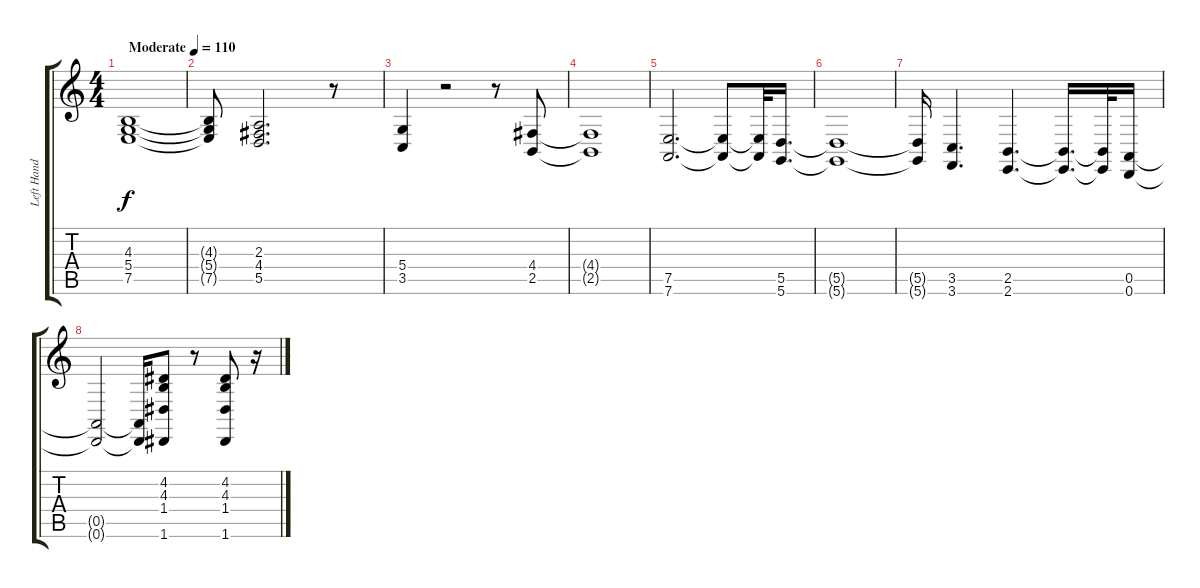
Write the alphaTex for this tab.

\track ("Left Hand" "Left Hand") {instrument acousticgrandpiano}
\staff {score tabs}
\tuning (E4 B3 G3 D3 A2 D2) {hide}
\ts (4 4)
\tempo (110 "Moderate")
\clef g2
\ks c
(4.3 5.4 7.5).1{dy f instrument acousticgrandpiano} |
(4.3{t} 5.4{t} 7.5{t}).8 (2.3 4.4 5.5).2{d} r.8 |
(5.4 3.5).4 r.2 r.8 (4.4 2.5).8 |
(4.4{t} 2.5{t}).1 |
(7.5 7.6).2{d} (7.5{t} 7.6{t}).8 (7.5{t} 7.6{t}).32 (5.5 5.6).16{d} |
(5.5{t} 5.6{t}).1 |
(5.5{t} 5.6{t}).16 (3.5 3.6).4{d} (2.5 2.6).4{d} (2.5{t} 2.6{t}).16{d} (2.5{t} 2.6{t}).32 (0.5 0.6).16 |
(0.5{t} 0.6{t}).2 (0.5{t} 0.6{t}).16 (4.2 4.3 1.4 1.6).8 r.8 (4.2 4.3 1.4 1.6).8 r.16
